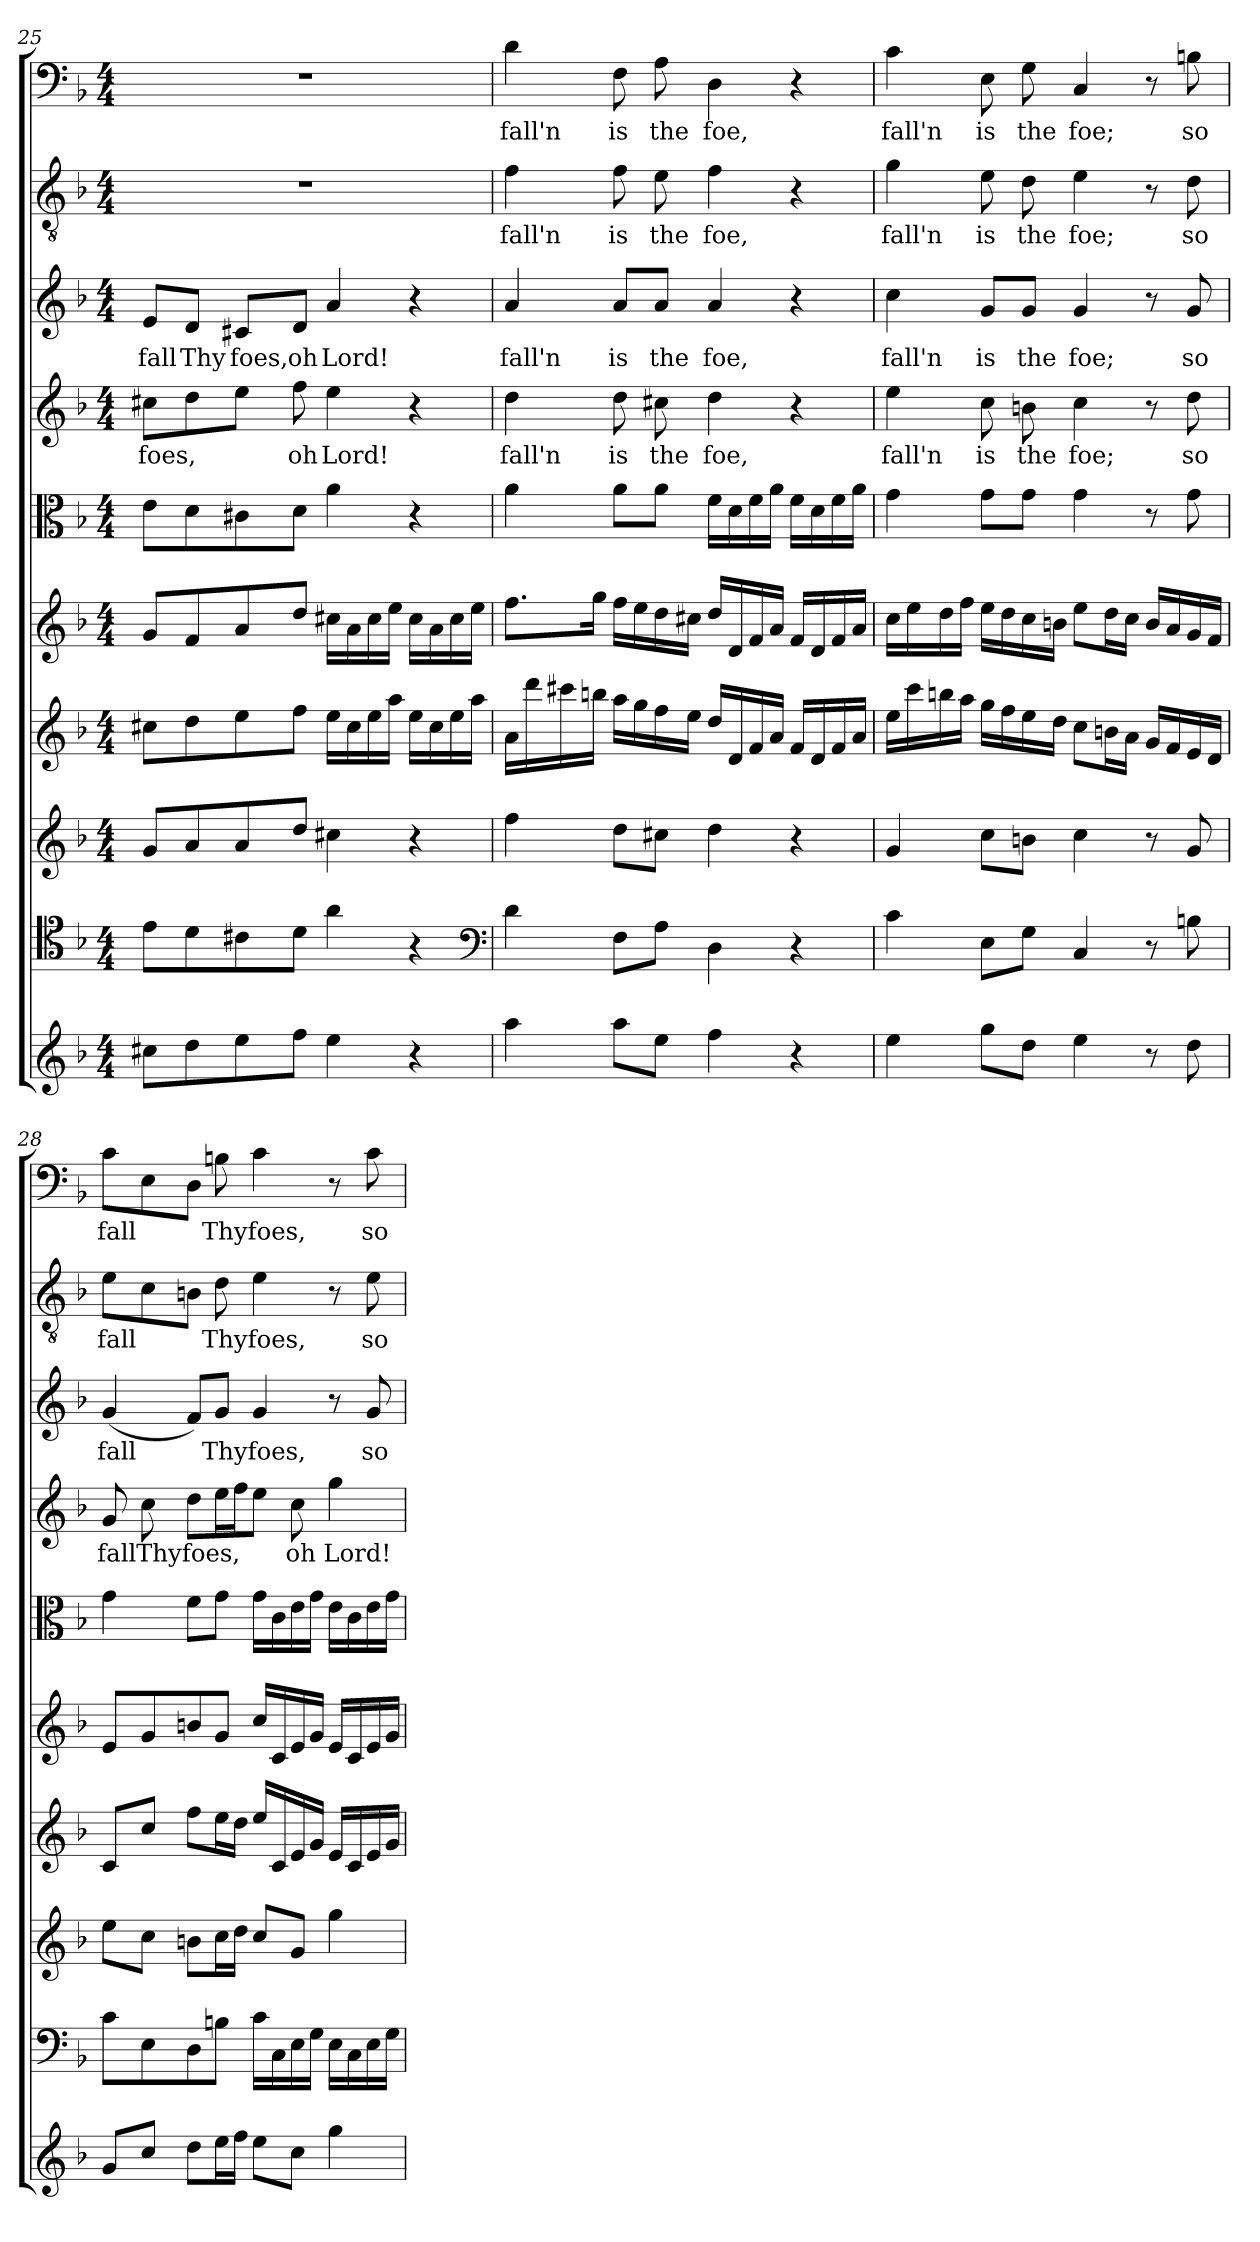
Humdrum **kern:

**kern	**kern	**kern	**kern	**kern	**kern	**kern	**text	**kern	**text	**kern	**text	**kern	**text
*part10	*part9	*part8	*part7	*part6	*part5	*part4	*part4	*part3	*part3	*part2	*part2	*part1	*part1
*staff10	*staff9	*staff8	*staff7	*staff6	*staff5	*staff4	*staff4	*staff3	*staff3	*staff2	*staff2	*staff1	*staff1
*clefG2	*clefC4	*clefG2	*clefG2	*clefG2	*clefC3	*clefG2	*	*clefG2	*	*clefGv2	*	*clefF4	*
*k[b-]	*k[b-]	*k[b-]	*k[b-]	*k[b-]	*k[b-]	*k[b-]	*	*k[b-]	*	*k[b-]	*	*k[b-]	*
*d:	*d:	*d:	*d:	*d:	*d:	*d:	*	*d:	*	*d:	*	*d:	*
*M4/4	*M4/4	*M4/4	*M4/4	*M4/4	*M4/4	*M4/4	*	*M4/4	*	*M4/4	*	*M4/4	*
=25	=25	=25	=25	=25	=25	=25	=25	=25	=25	=25	=25	=25	=25
8cc#X\L	8e\L	8g/L	8cc#X\L	8g/L	8e\L	8cc#X\L	foes,	8e/L	fall	1r	.	1r	.
8dd\	8d\	8a/	8dd\	8f/	8d\	8dd\	.	8d/J	Thy	.	.	.	.
8ee\	8c#X\	8a/	8ee\	8a/	8c#X\	8ee\J	.	8c#X/L	foes,	.	.	.	.
8ff\J	8d\J	8dd/J	8ff\J	8dd/J	8d\J	8ff\	oh	8d/J	oh	.	.	.	.
4ee\	4a\	4cc#X\	16ee\LL	16cc#X\LL	4a\	4ee\	Lord!	4a/	Lord!	.	.	.	.
.	.	.	16cc#\	16a\	.	.	.	.	.	.	.	.	.
.	.	.	16ee\	16cc#\	.	.	.	.	.	.	.	.	.
.	.	.	16aa\JJ	16ee\JJ	.	.	.	.	.	.	.	.	.
4r	4r	4r	16ee\LL	16cc#\LL	4r	4r	.	4r	.	.	.	.	.
.	.	.	16cc#\	16a\	.	.	.	.	.	.	.	.	.
.	.	.	16ee\	16cc#\	.	.	.	.	.	.	.	.	.
.	.	.	16aa\JJ	16ee\JJ	.	.	.	.	.	.	.	.	.
*	*clefF4	*	*	*	*	*	*	*	*	*	*	*	*
=26	=26	=26	=26	=26	=26	=26	=26	=26	=26	=26	=26	=26	=26
4aa\	4d\	4ff\	16a\LL	8.ff\L	4a\	4dd\	fall'n	4a/	fall'n	4f\	fall'n	4d\	fall'n
.	.	.	16ddd\	.	.	.	.	.	.	.	.	.	.
.	.	.	16ccc#X\	.	.	.	.	.	.	.	.	.	.
.	.	.	16bbn\JJ	16gg\Jk	.	.	.	.	.	.	.	.	.
8aa\L	8F\L	8dd\L	16aa\LL	16ff\LL	8a\L	8dd\	is	8a/L	is	8f\	is	8F\	is
.	.	.	16gg\	16ee\	.	.	.	.	.	.	.	.	.
8ee\J	8A\J	8cc#X\J	16ff\	16dd\	8a\J	8cc#X\	the	8a/J	the	8e\	the	8A\	the
.	.	.	16ee\JJ	16cc#X\JJ	.	.	.	.	.	.	.	.	.
4ff\	4D\	4dd\	16dd/LL	16dd/LL	16f\LL	4dd\	foe,	4a/	foe,	4f\	foe,	4D\	foe,
.	.	.	16d/	16d/	16d\	.	.	.	.	.	.	.	.
.	.	.	16f/	16f/	16f\	.	.	.	.	.	.	.	.
.	.	.	16a/JJ	16a/JJ	16a\JJ	.	.	.	.	.	.	.	.
4r	4r	4r	16f/LL	16f/LL	16f\LL	4r	.	4r	.	4r	.	4r	.
.	.	.	16d/	16d/	16d\	.	.	.	.	.	.	.	.
.	.	.	16f/	16f/	16f\	.	.	.	.	.	.	.	.
.	.	.	16a/JJ	16a/JJ	16a\JJ	.	.	.	.	.	.	.	.
=27	=27	=27	=27	=27	=27	=27	=27	=27	=27	=27	=27	=27	=27
4ee\	4c\	4g/	16ee\LL	16cc\LL	4g\	4ee\	fall'n	4cc\	fall'n	4g\	fall'n	4c\	fall'n
.	.	.	16ccc\	16ee\	.	.	.	.	.	.	.	.	.
.	.	.	16bbn\	16dd\	.	.	.	.	.	.	.	.	.
.	.	.	16aa\JJ	16ff\JJ	.	.	.	.	.	.	.	.	.
8gg\L	8E\L	8cc\L	16gg\LL	16ee\LL	8g\L	8cc\	is	8g/L	is	8e\	is	8E\	is
.	.	.	16ff\	16dd\	.	.	.	.	.	.	.	.	.
8dd\J	8G\J	8bn\J	16ee\	16cc\	8g\J	8bn\	the	8g/J	the	8d\	the	8G\	the
.	.	.	16dd\JJ	16bn\JJ	.	.	.	.	.	.	.	.	.
4ee\	4C/	4cc\	8cc\L	8ee\L	4g\	4cc\	foe;	4g/	foe;	4e\	foe;	4C/	foe;
.	.	.	16bn\L	16dd\L	.	.	.	.	.	.	.	.	.
.	.	.	16a\JJ	16cc\JJ	.	.	.	.	.	.	.	.	.
8r	8r	8r	16g/LL	16b/LL	8r	8r	.	8r	.	8r	.	8r	.
.	.	.	16f/	16a/	.	.	.	.	.	.	.	.	.
8dd\	8Bn\	8g/	16e/	16g/	8g\	8dd\	so	8g/	so	8d\	so	8Bn\	so
.	.	.	16d/JJ	16f/JJ	.	.	.	.	.	.	.	.	.
=28	=28	=28	=28	=28	=28	=28	=28	=28	=28	=28	=28	=28	=28
8g/L	8c\L	8ee\L	8c/L	8e/L	4g\	8g/	fall	(4g/	fall	8e\L	fall	8c\L	fall
8cc/J	8E\	8cc\J	8cc/J	8g/	.	8cc\	Thy	.	.	8c\	.	8E\	.
8dd\L	8D\	8bn\L	8ff\L	8bn/	8f\L	8dd\L	foes,	8f/L)	.	8Bn\J	.	8D\J	.
16ee\L	8Bn\J	16cc\L	16ee\L	8g/J	8g\J	16ee\L	.	8g/J	Thy	8d\	Thy	8Bn\	Thy
16ff\JJ	.	16dd\JJ	16dd\JJ	.	.	16ff\J	.	.	.	.	.	.	.
8ee\L	16c\LL	8cc/L	16ee/LL	16cc/LL	16g\LL	8ee\J	.	4g/	foes,	4e\	foes,	4c\	foes,
.	16C\	.	16c/	16c/	16c\	.	.	.	.	.	.	.	.
8cc\J	16E\	8g/J	16e/	16e/	16e\	8cc\	oh	.	.	.	.	.	.
.	16G\JJ	.	16g/JJ	16g/JJ	16g\JJ	.	.	.	.	.	.	.	.
4gg\	16E\LL	4gg\	16e/LL	16e/LL	16e\LL	4gg\	Lord!	8r	.	8r	.	8r	.
.	16C\	.	16c/	16c/	16c\	.	.	.	.	.	.	.	.
.	16E\	.	16e/	16e/	16e\	.	.	8g/	so	8e\	so	8c\	so
.	16G\JJ	.	16g/JJ	16g/JJ	16g\JJ	.	.	.	.	.	.	.	.
=	=	=	=	=	=	=	=	=	=	=	=	=	=
*-	*-	*-	*-	*-	*-	*-	*-	*-	*-	*-	*-	*-	*-
